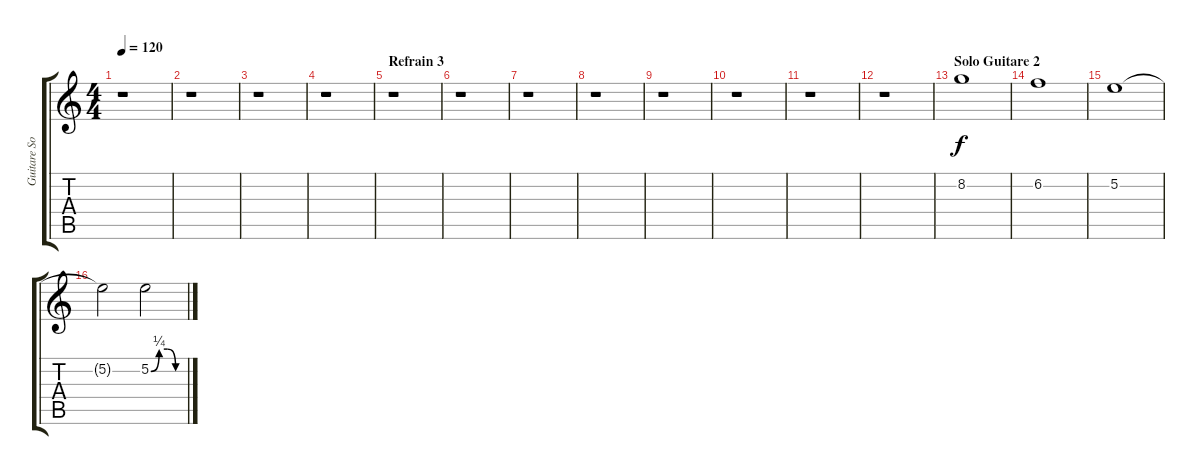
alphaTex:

\track ("Guitare Solo" "Guitare So") {instrument overdrivenguitar}
\staff {score tabs}
\tuning (E4 B3 G3 D3 A2 E2) {hide}
\ts (4 4)
\tempo 120
\clef g2
\ks c
r.1{dy f} |
r.1 |
r.1 |
r.1 |
\section ("" "Refrain 3")
r.1 |
r.1 |
r.1 |
r.1 |
r.1 |
r.1 |
r.1 |
r.1 |
\section ("" "Solo Guitare 2")
8.2.1 |
6.2.1 |
5.2.1 |
5.2{t}.2 5.2{be (custom 0 0 15 1 30 1 45 0 60 0)}.2
